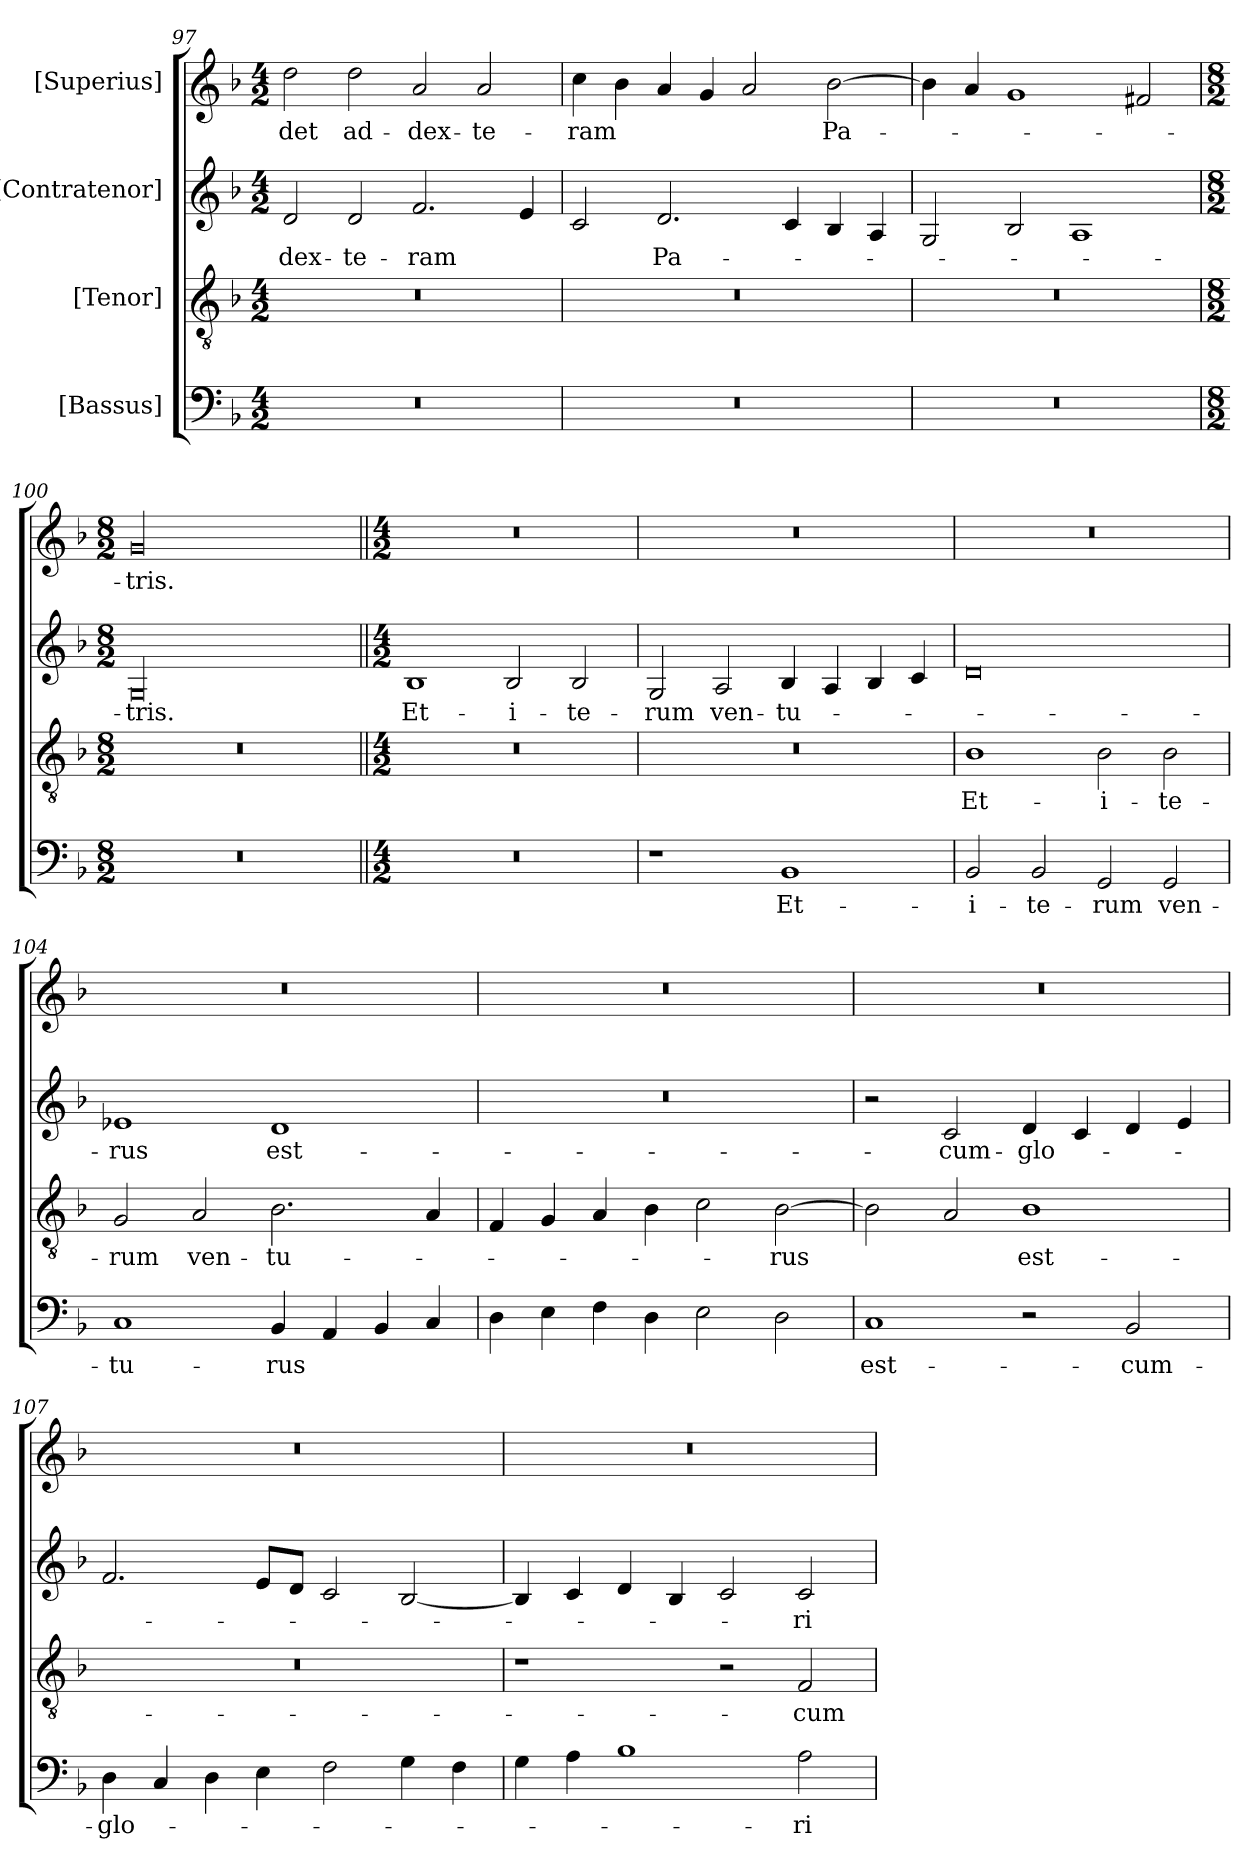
**kern	**text	**kern	**text	**kern	**text	**kern	**text
*part4	*part4	*part3	*part3	*part2	*part2	*part1	*part1
*staff4	*staff4	*staff3	*staff3	*staff2	*staff2	*staff1	*staff1
*I"[Bassus]	*	*I"[Tenor]	*	*I"[Contratenor]	*	*I"[Superius]	*
*clefF4	*	*clefGv2	*	*clefG2	*	*clefG2	*
*k[b-]	*	*k[b-]	*	*k[b-]	*	*k[b-]	*
*M4/2	*	*M4/2	*	*M4/2	*	*M4/2	*
=97	=97	=97	=97	=97	=97	=97	=97
0r	.	0r	.	2d/	dex-	2dd\	-det
.	.	.	.	2d/	-te-	2dd\	ad-
.	.	.	.	2.f/	-ram	2a/	dex-
.	.	.	.	.	.	2a/	-te-
.	.	.	.	4e/	.	.	.
=98	=98	=98	=98	=98	=98	=98	=98
0r	.	0r	.	2c/	.	4cc\	-ram
.	.	.	.	.	.	4b-\	.
.	.	.	.	2.d/	Pa-	4a/	.
.	.	.	.	.	.	4g/	.
.	.	.	.	.	.	2a/	.
.	.	.	.	4c/	.	.	.
.	.	.	.	4B-/	.	[2b-\	Pa-
.	.	.	.	4A/	.	.	.
=99	=99	=99	=99	=99	=99	=99	=99
0r	.	0r	.	2G/	.	4b-\]	.
.	.	.	.	.	.	4a/	.
.	.	.	.	2B-/	.	1g/	.
.	.	.	.	1A/	.	.	.
.	.	.	.	.	.	2f#X/	.
=100	=100	=100	=100	=100	=100	=100	=100
*M8/2	*	*M8/2	*	*M8/2	*	*M8/2	*
00r	.	00r	.	00G/	-tris.	00g/	-tris.
=101||	=101||	=101||	=101||	=101||	=101||	=101||	=101||
*M4/2	*	*M4/2	*	*M4/2	*	*M4/2	*
0r	.	0r	.	1B-/	Et-	0r	.
.	.	.	.	2B-/	i-	.	.
.	.	.	.	2B-/	-te-	.	.
=102	=102	=102	=102	=102	=102	=102	=102
1r	.	0r	.	2G/	-rum	0r	.
.	.	.	.	2A/	ven-	.	.
1BB-/	Et-	.	.	4B-/	-tu-	.	.
.	.	.	.	4A/	.	.	.
.	.	.	.	4B-/	.	.	.
.	.	.	.	4c/	.	.	.
=103	=103	=103	=103	=103	=103	=103	=103
2BB-/	i-	1B-\	Et-	0d/	.	0r	.
2BB-/	-te-	.	.	.	.	.	.
2GG/	-rum	2B-\	i-	.	.	.	.
2GG/	ven-	2B-\	-te-	.	.	.	.
=104	=104	=104	=104	=104	=104	=104	=104
1C/	-tu-	2G/	-rum	1e-X/	-rus	0r	.
.	.	2A/	ven-	.	.	.	.
4BB-/	-rus	2.B-\	-tu-	1d/	est-	.	.
4AA/	.	.	.	.	.	.	.
4BB-/	.	.	.	.	.	.	.
4C/	.	4A/	.	.	.	.	.
=105	=105	=105	=105	=105	=105	=105	=105
4D\	.	4F/	.	0r	.	0r	.
4E\	.	4G/	.	.	.	.	.
4F\	.	4A/	.	.	.	.	.
4D\	.	4B-\	.	.	.	.	.
2E\	.	2c\	.	.	.	.	.
2D\	.	[2B-\	-rus	.	.	.	.
=106	=106	=106	=106	=106	=106	=106	=106
1C/	est-	2B-\]	.	2r	.	0r	.
.	.	2A/	.	2c/	cum-	.	.
2r	.	1B-\	est-	4d/	glo-	.	.
.	.	.	.	4c/	.	.	.
2BB-/	cum-	.	.	4d/	.	.	.
.	.	.	.	4e/	.	.	.
=107	=107	=107	=107	=107	=107	=107	=107
4D\	glo-	0r	.	2.f/	.	0r	.
4C/	.	.	.	.	.	.	.
4D\	.	.	.	.	.	.	.
4E\	.	.	.	8e/L	.	.	.
.	.	.	.	8d/J	.	.	.
2F\	.	.	.	2c/	.	.	.
4G\	.	.	.	[2B-/	.	.	.
4F\	.	.	.	.	.	.	.
=108	=108	=108	=108	=108	=108	=108	=108
4G\	.	1r	.	4B-/]	.	0r	.
4A\	.	.	.	4c/	.	.	.
1B-\	.	.	.	4d/	.	.	.
.	.	.	.	4B-/	.	.	.
.	.	2r	.	2c/	.	.	.
2A\	-ri-	2F/	cum-	2c/	-ri-	.	.
=	=	=	=	=	=	=	=
*-	*-	*-	*-	*-	*-	*-	*-
